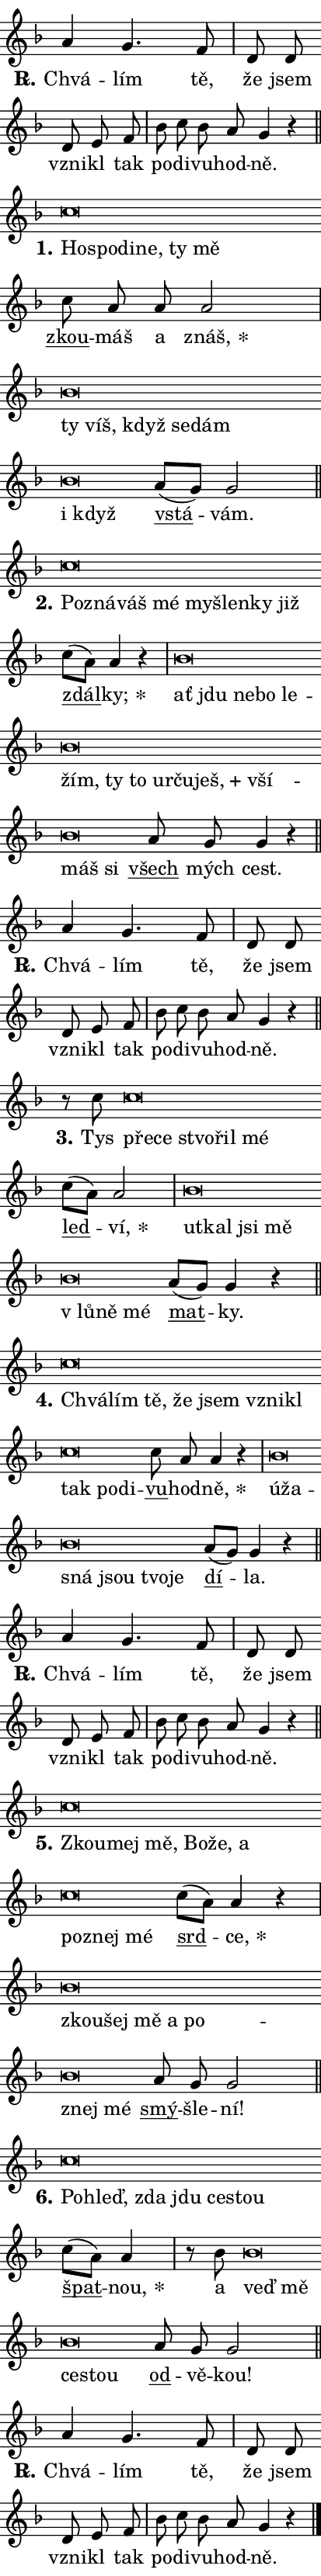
\version "2.22.1"
\header { tagline = "" }
\paper {
  indent = 0\cm
  top-margin = 0\cm
  right-margin = 0\cm
  bottom-margin = 0\cm
  left-margin = 0\cm
  paper-width = 7\cm
  page-breaking = #ly:one-page-breaking
  system-system-spacing.basic-distance = #11
  score-system-spacing.basic-distance = #11
  ragged-last = ##f
}


%% Author: Thomas Morley
%% https://lists.gnu.org/archive/html/lilypond-user/2020-05/msg00002.html
#(define (line-position grob)
"Returns position of @var[grob} in current system:
   @code{'start}, if at first time-step
   @code{'end}, if at last time-step
   @code{'middle} otherwise
"
  (let* ((col (ly:item-get-column grob))
         (ln (ly:grob-object col 'left-neighbor))
         (rn (ly:grob-object col 'right-neighbor))
         (col-to-check-left (if (ly:grob? ln) ln col))
         (col-to-check-right (if (ly:grob? rn) rn col))
         (break-dir-left
           (and
             (ly:grob-property col-to-check-left 'non-musical #f)
             (ly:item-break-dir col-to-check-left)))
         (break-dir-right
           (and
             (ly:grob-property col-to-check-right 'non-musical #f)
             (ly:item-break-dir col-to-check-right))))
        (cond ((eqv? 1 break-dir-left) 'start)
              ((eqv? -1 break-dir-right) 'end)
              (else 'middle))))

#(define (tranparent-at-line-position vctor)
  (lambda (grob)
  "Relying on @code{line-position} select the relevant enry from @var{vctor}.
Used to determine transparency,"
    (case (line-position grob)
      ((end) (not (vector-ref vctor 0)))
      ((middle) (not (vector-ref vctor 1)))
      ((start) (not (vector-ref vctor 2))))))

noteHeadBreakVisibility =
#(define-music-function (break-visibility)(vector?)
"Makes @code{NoteHead}s transparent relying on @var{break-visibility}"
#{
  \override NoteHead.transparent =
    #(tranparent-at-line-position break-visibility)
#})

#(define delete-ledgers-for-transparent-note-heads
  (lambda (grob)
    "Reads whether a @code{NoteHead} is transparent.
If so this @code{NoteHead} is removed from @code{'note-heads} from
@var{grob}, which is supposed to be @code{LedgerLineSpanner}.
As a result ledgers are not printed for this @code{NoteHead}"
    (let* ((nhds-array (ly:grob-object grob 'note-heads))
           (nhds-list
             (if (ly:grob-array? nhds-array)
                 (ly:grob-array->list nhds-array)
                 '()))
           ;; Relies on the transparent-property being done before
           ;; Staff.LedgerLineSpanner.after-line-breaking is executed.
           ;; This is fragile ...
           (to-keep
             (remove
               (lambda (nhd)
                 (ly:grob-property nhd 'transparent #f))
               nhds-list)))
      ;; TODO find a better method to iterate over grob-arrays, similiar
      ;; to filter/remove etc for lists
      ;; For now rebuilt from scratch
      (set! (ly:grob-object grob 'note-heads)  '())
      (for-each
        (lambda (nhd)
          (ly:pointer-group-interface::add-grob grob 'note-heads nhd))
        to-keep))))

hideNotes = {
  \noteHeadBreakVisibility #begin-of-line-visible
}
unHideNotes = {
  \noteHeadBreakVisibility #all-visible
}

% work-around for resetting accidentals
% https://lilypond.org/doc/v2.23/Documentation/notation/displaying-rhythms#unmetered-music
cadenzaMeasure = {
  \cadenzaOff
  \partial 1024 s1024
  \cadenzaOn
}

#(define-markup-command (accent layout props text) (markup?)
  "Underline accented syllable"
  (interpret-markup layout props
    #{\markup \override #'(offset . 4.3) \underline { #text }#}))

responsum = \markup \concat {
  "R" \hspace #-1.05 \path #0.1 #'((moveto 0 0.07) (lineto 0.9 0.8)) \hspace #0.05 "."
}

\layout {
    \context {
        \Staff
        \remove "Time_signature_engraver"
        \override LedgerLineSpanner.after-line-breaking = #delete-ledgers-for-transparent-note-heads
    }
    \context {
        \Voice {
            \override NoteHead.output-attributes = #'((class . "notehead"))
            \override Hairpin.height = #0.55
        }
    }
    \context {
        \Lyrics {
            \override StanzaNumber.output-attributes = #'((class . "stanzanumber"))
            \override LyricSpace.minimum-distance = #0.9
            \override LyricText.font-name = #"TeX Gyre Schola"
            \override LyricText.font-size = 1
            \override StanzaNumber.font-name = #"TeX Gyre Schola Bold"
            \override StanzaNumber.font-size = 1
        }
    }
}

% magnetic-lyrics.ily
%
%   written by
%     Jean Abou Samra <jean@abou-samra.fr>
%     Werner Lemberg <wl@gnu.org>
%
%   adapted by
%     Jiri Hon <jiri.hon@gmail.com>
%
% Version 2022-Apr-15

% https://www.mail-archive.com/lilypond-user@gnu.org/msg149350.html

#(define (Left_hyphen_pointer_engraver context)
   "Collect syllable-hyphen-syllable occurrences in lyrics and store
them in properties.  This engraver only looks to the left.  For
example, if the lyrics input is @code{foo -- bar}, it does the
following.

@itemize @bullet
@item
Set the @code{text} property of the @code{LyricHyphen} grob between
@q{foo} and @q{bar} to @code{foo}.

@item
Set the @code{left-hyphen} property of the @code{LyricText} grob with
text @q{foo} to the @code{LyricHyphen} grob between @q{foo} and
@q{bar}.
@end itemize

Use this auxiliary engraver in combination with the
@code{lyric-@/text::@/apply-@/magnetic-@/offset!} hook."
   (let ((hyphen #f)
         (text #f))
     (make-engraver
      (acknowledgers
       ((lyric-syllable-interface engraver grob source-engraver)
        (set! text grob)))
      (end-acknowledgers
       ((lyric-hyphen-interface engraver grob source-engraver)
        ;(when (not (grob::has-interface grob 'lyric-space-interface))
          (set! hyphen grob)));)
      ((stop-translation-timestep engraver)
       (when (and text hyphen)
         (ly:grob-set-object! text 'left-hyphen hyphen))
       (set! text #f)
       (set! hyphen #f)))))

#(define (lyric-text::apply-magnetic-offset! grob)
   "If the space between two syllables is less than the value in
property @code{LyricText@/.details@/.squash-threshold}, move the right
syllable to the left so that it gets concatenated with the left
syllable.

Use this function as a hook for
@code{LyricText@/.after-@/line-@/breaking} if the
@code{Left_@/hyphen_@/pointer_@/engraver} is active."
   (let ((hyphen (ly:grob-object grob 'left-hyphen #f)))
     (when hyphen
       (let ((left-text (ly:spanner-bound hyphen LEFT)))
         (when (grob::has-interface left-text 'lyric-syllable-interface)
           (let* ((common (ly:grob-common-refpoint grob left-text X))
                  (this-x-ext (ly:grob-extent grob common X))
                  (left-x-ext
                   (begin
                     ;; Trigger magnetism for left-text.
                     (ly:grob-property left-text 'after-line-breaking)
                     (ly:grob-extent left-text common X)))
                  ;; `delta` is the gap width between two syllables.
                  (delta (- (interval-start this-x-ext)
                            (interval-end left-x-ext)))
                  (details (ly:grob-property grob 'details))
                  (threshold (assoc-get 'squash-threshold details 0.2)))
             (when (< delta threshold)
               (let* (;; We have to manipulate the input text so that
                      ;; ligatures crossing syllable boundaries are not
                      ;; disabled.  For languages based on the Latin
                      ;; script this is essentially a beautification.
                      ;; However, for non-Western scripts it can be a
                      ;; necessity.
                      (lt (ly:grob-property left-text 'text))
                      (rt (ly:grob-property grob 'text))
                      (is-space (grob::has-interface hyphen 'lyric-space-interface))
                      (space (if is-space " " ""))
                      (space-markup (grob-interpret-markup grob " "))
                      (space-size (interval-length (ly:stencil-extent space-markup X)))
                      (extra-delta (if is-space space-size 0))
                      ;; Append new syllable.
                      (ltrt-space (if (and (string? lt) (string? rt))
                                (string-append lt space rt)
                                (make-concat-markup (list lt space rt))))
                      ;; Right-align `ltrt` to the right side.
                      (ltrt-space-markup (grob-interpret-markup
                               grob
                               (make-translate-markup
                                (cons (interval-length this-x-ext) 0)
                                (make-right-align-markup ltrt-space)))))
                 (begin
                   ;; Don't print `left-text`.
                   (ly:grob-set-property! left-text 'stencil #f)
                   ;; Set text and stencil (which holds all collected
                   ;; syllables so far) and shift it to the left.
                   (ly:grob-set-property! grob 'text ltrt-space)
                   (ly:grob-set-property! grob 'stencil ltrt-space-markup)
                   (ly:grob-translate-axis! grob (- (- delta extra-delta)) X))))))))))


#(define (lyric-hyphen::displace-bounds-first grob)
   ;; Make very sure this callback isn't triggered too early.
   (let ((left (ly:spanner-bound grob LEFT))
         (right (ly:spanner-bound grob RIGHT)))
     (ly:grob-property left 'after-line-breaking)
     (ly:grob-property right 'after-line-breaking)
     (ly:lyric-hyphen::print grob)))

squashThreshold = #0.4

\layout {
  \context {
    \Lyrics
    \consists #Left_hyphen_pointer_engraver
    \override LyricText.after-line-breaking =
      #lyric-text::apply-magnetic-offset!
    \override LyricHyphen.stencil = #lyric-hyphen::displace-bounds-first
    \override LyricText.details.squash-threshold = \squashThreshold
    \override LyricHyphen.minimum-distance = 0
    \override LyricHyphen.minimum-length = \squashThreshold
  }
}

squash = \override LyricText.details.squash-threshold = 9999
unSquash = \override LyricText.details.squash-threshold = \squashThreshold

left = \override LyricText.self-alignment-X = #LEFT
unLeft = \revert LyricText.self-alignment-X

starOffset = #(lambda (grob) 
                (let ((x_offset (ly:self-alignment-interface::aligned-on-x-parent grob)))
                  (if (= x_offset 0) 0 (+ x_offset 1.2))))

star = #(define-music-function (syllable)(string?)
"Append star separator at the end of a syllable"
#{
  \once \override LyricText.X-offset = #starOffset
  \lyricmode { \markup {
    #syllable
    \override #'((font-name . "TeX Gyre Schola Bold")) \hspace #0.2 \lower #0.65 \larger "*"
  } }
#})

starAccent = #(define-music-function (syllable)(string?)
"Append star separator at the end of a syllable and make accent"
#{
  \once \override LyricText.X-offset = #starOffset
  \lyricmode { \markup {
    \accent #syllable
    \override #'((font-name . "TeX Gyre Schola Bold")) \hspace #0.2 \lower #0.65 \larger "*"
  } }
#})

breath = #(define-music-function (syllable)(string?)
"Append breathing indicator at the end of a syllable"
#{
  \lyricmode { \markup { #syllable "+" } }
#})

optionalBreath = #(define-music-function (syllable)(string?)
"Append optional breathing indicator at the end of a syllable"
#{
  \lyricmode { \markup { #syllable "(+)" } }
#})


\score {
    <<
        \new Voice = "melody" { \cadenzaOn \key f \major \relative { a'4 g4. f8 \cadenzaMeasure \bar "|" d d \bar "" d e f \cadenzaMeasure \bar "|" bes c bes a g4 r \cadenzaMeasure \bar "||" \break }
\relative { c''\breve*1/16 \hideNotes \breve*1/16 \bar "" \breve*1/16 \bar "" \breve*1/16 \bar "" \breve*1/16 \breve*1/16 \bar "" \unHideNotes \bar "" c8 a a a2 \cadenzaMeasure \bar "|" bes\breve*1/16 \hideNotes \breve*1/16 \bar "" \breve*1/16 \bar "" \breve*1/16 \bar "" \breve*1/16 \bar "" \breve*1/16 \breve*1/16 \bar "" \unHideNotes \bar "" a8[( g)] g2 \cadenzaMeasure \bar "||" \break }
\relative { c''\breve*1/16 \hideNotes \breve*1/16 \bar "" \breve*1/16 \bar "" \breve*1/16 \bar "" \breve*1/16 \bar "" \breve*1/16 \bar "" \breve*1/16 \breve*1/16 \bar "" \unHideNotes \bar "" c8[( a)] a4 r \cadenzaMeasure \bar "|" bes\breve*1/16 \hideNotes \breve*1/16 \bar "" \breve*1/16 \bar "" \breve*1/16 \bar "" \breve*1/16 \bar "" \breve*1/16 \bar "" \breve*1/16 \bar "" \breve*1/16 \bar "" \breve*1/16 \bar "" \breve*1/16 \bar "" \breve*1/16 \bar "" \breve*1/16 \bar "" \breve*1/16 \breve*1/16 \bar "" \unHideNotes \bar "" a8 g g4 r \cadenzaMeasure \bar "||" \break }
\relative { a'4 g4. f8 \cadenzaMeasure \bar "|" d d \bar "" d e f \cadenzaMeasure \bar "|" bes c bes a g4 r \cadenzaMeasure \bar "||" \break }
\relative { r8 c''8 c\breve*1/16 \hideNotes \breve*1/16 \bar "" \breve*1/16 \bar "" \breve*1/16 \breve*1/16 \bar "" \unHideNotes \bar "" c8[( a)] a2 \cadenzaMeasure \bar "|" bes\breve*1/16 \hideNotes \breve*1/16 \bar "" \breve*1/16 \bar "" \breve*1/16 \bar "" \breve*1/16 \bar "" \breve*1/16 \breve*1/16 \bar "" \unHideNotes \bar "" a8[( g)] g4 r \cadenzaMeasure \bar "||" \break }
\relative { c''\breve*1/16 \hideNotes \breve*1/16 \bar "" \breve*1/16 \bar "" \breve*1/16 \bar "" \breve*1/16 \bar "" \breve*1/16 \bar "" \breve*1/16 \bar "" \breve*1/16 \bar "" \breve*1/16 \breve*1/16 \bar "" \unHideNotes \bar "" c8 a a4 r \cadenzaMeasure \bar "|" bes\breve*1/16 \hideNotes \breve*1/16 \bar "" \breve*1/16 \bar "" \breve*1/16 \bar "" \breve*1/16 \breve*1/16 \bar "" \unHideNotes \bar "" a8[( g)] g4 r \cadenzaMeasure \bar "||" \break }
\relative { a'4 g4. f8 \cadenzaMeasure \bar "|" d d \bar "" d e f \cadenzaMeasure \bar "|" bes c bes a g4 r \cadenzaMeasure \bar "||" \break }
\relative { c''\breve*1/16 \hideNotes \breve*1/16 \bar "" \breve*1/16 \bar "" \breve*1/16 \bar "" \breve*1/16 \bar "" \breve*1/16 \bar "" \breve*1/16 \bar "" \breve*1/16 \breve*1/16 \bar "" \unHideNotes \bar "" c8[( a)] a4 r \cadenzaMeasure \bar "|" bes\breve*1/16 \hideNotes \breve*1/16 \bar "" \breve*1/16 \bar "" \breve*1/16 \bar "" \breve*1/16 \bar "" \breve*1/16 \breve*1/16 \bar "" \unHideNotes \bar "" a8 g g2 \cadenzaMeasure \bar "||" \break }
\relative { c''\breve*1/16 \hideNotes \breve*1/16 \bar "" \breve*1/16 \bar "" \breve*1/16 \bar "" \breve*1/16 \breve*1/16 \bar "" \unHideNotes \bar "" c8[( a)] a4 \cadenzaMeasure \bar "|" r8 bes8 bes\breve*1/16 \hideNotes \breve*1/16 \bar "" \breve*1/16 \breve*1/16 \bar "" \unHideNotes \bar "" a8 g g2 \cadenzaMeasure \bar "||" \break }
\relative { a'4 g4. f8 \cadenzaMeasure \bar "|" d d \bar "" d e f \cadenzaMeasure \bar "|" bes c bes a g4 r \cadenzaMeasure \bar "||" \break } \bar "|." }
        \new Lyrics \lyricsto "melody" { \lyricmode { \set stanza = \responsum
Chvá -- lím tě, že jsem vzni -- kl tak po -- di -- vu -- hod -- ně.
\set stanza = "1."
\left Ho -- \squash spo -- di -- ne, ty mě \unLeft \unSquash \markup \accent zkou -- máš a \star znáš, \left ty \squash víš, když se -- dám i když \unLeft \unSquash \markup \accent vstá -- vám.
\set stanza = "2."
\left Po -- \squash zná -- váš mé my -- šlen -- ky již \unLeft \unSquash \markup \accent zdál -- \star ky; \left ať \squash jdu ne -- bo le -- žím, ty to ur -- ču -- \breath "ješ," vší -- máš si \unLeft \unSquash \markup \accent všech mých cest.
\set stanza = \responsum
Chvá -- lím tě, že jsem vzni -- kl tak po -- di -- vu -- hod -- ně.
\set stanza = "3."
Tys \left pře -- \squash ce stvo -- řil mé \unLeft \unSquash \markup \accent led -- \star ví, \left ut -- \squash kal jsi mě "v lů" -- ně mé \unLeft \unSquash \markup \accent mat -- ky.
\set stanza = "4."
\left Chvá -- \squash lím tě, že jsem vzni -- kl tak po -- di -- \unLeft \unSquash \markup \accent vu -- hod -- \star ně, \left ú -- \squash ža -- sná jsou tvo -- je \unLeft \unSquash \markup \accent dí -- la.
\set stanza = \responsum
Chvá -- lím tě, že jsem vzni -- kl tak po -- di -- vu -- hod -- ně.
\set stanza = "5."
\left Zkou -- \squash mej mě, Bo -- že, a po -- znej mé \unLeft \unSquash \markup \accent srd -- \star ce, \left zkou -- \squash šej mě a po -- znej mé \unLeft \unSquash \markup \accent smý -- šle -- ní!
\set stanza = "6."
\left Po -- \squash hleď, zda jdu ce -- stou \unLeft \unSquash \markup \accent špat -- \star nou, a \left veď \squash mě ce -- stou \unLeft \unSquash \markup \accent od -- vě -- kou!
\set stanza = \responsum
Chvá -- lím tě, že jsem vzni -- kl tak po -- di -- vu -- hod -- ně. } }
    >>
    \layout {}
}
